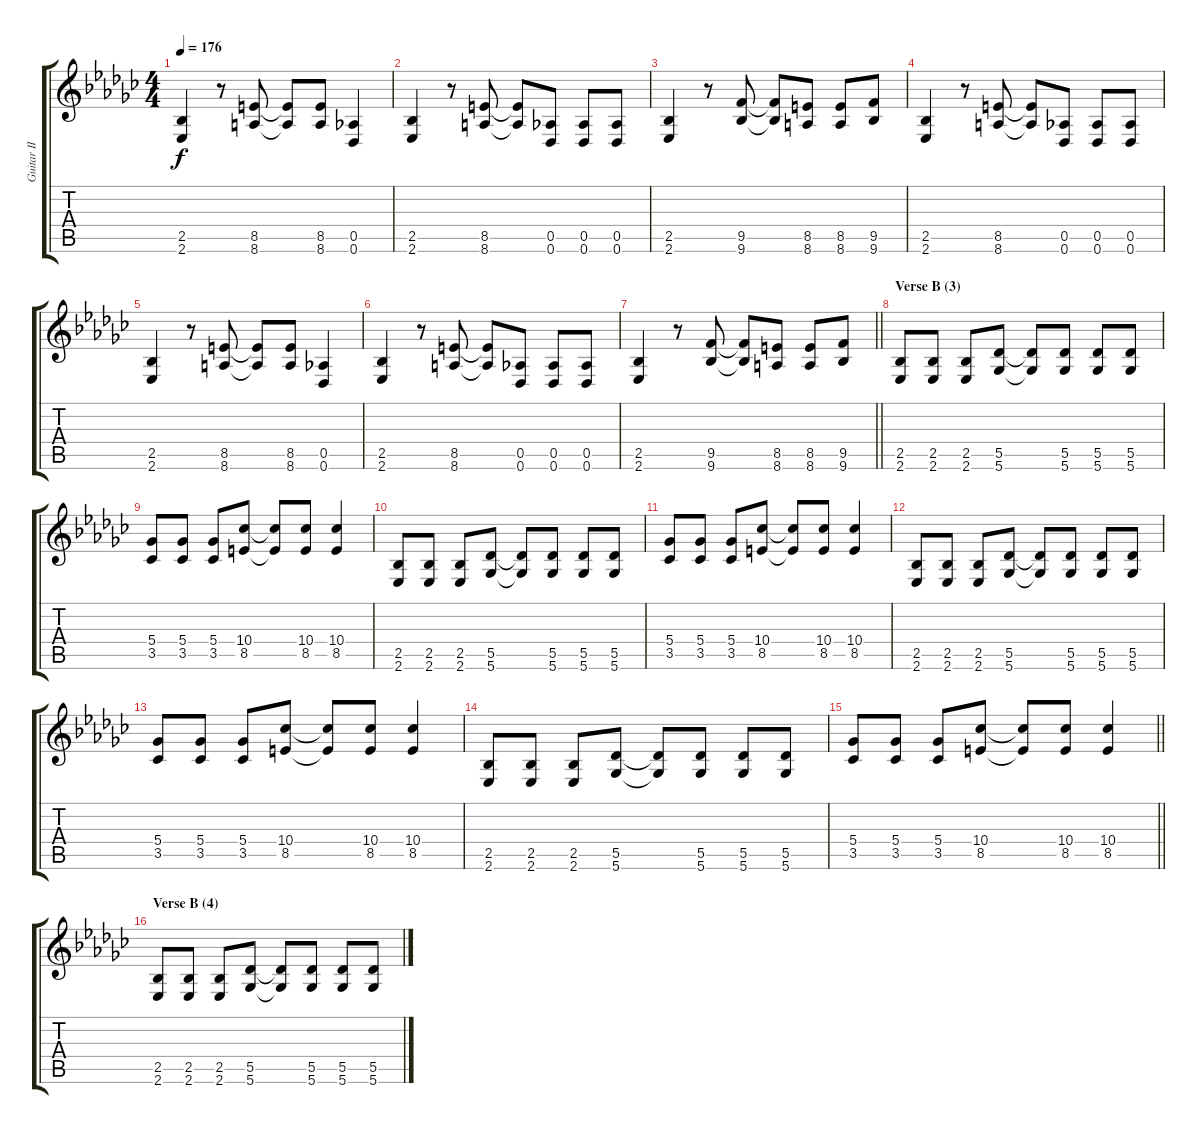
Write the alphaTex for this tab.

\track ("Guitar II" "Guitar II") {instrument distortionguitar}
\staff {score tabs}
\tuning (Eb4 Bb3 Gb3 Db3 Ab2 Db2) {hide}
\ts (4 4)
\tempo 176
\clef g2
\ks ebminor
(2.5 2.6).4{dy f} r.8 (8.5 8.6).8 (8.5{t} 8.6{t}).8 (8.5 8.6).8 (0.5 0.6).4 |
(2.5 2.6).4 r.8 (8.5 8.6).8 (8.5{t} 8.6{t}).8 (0.5 0.6).8 (0.5 0.6).8 (0.5 0.6).8 |
(2.5 2.6).4 r.8 (9.5 9.6).8 (9.5{t} 9.6{t}).8 (8.5 8.6).8 (8.5 8.6).8 (9.5 9.6).8 |
(2.5 2.6).4 r.8 (8.5 8.6).8 (8.5{t} 8.6{t}).8 (0.5 0.6).8 (0.5 0.6).8 (0.5 0.6).8 |
(2.5 2.6).4 r.8 (8.5 8.6).8 (8.5{t} 8.6{t}).8 (8.5 8.6).8 (0.5 0.6).4 |
(2.5 2.6).4 r.8 (8.5 8.6).8 (8.5{t} 8.6{t}).8 (0.5 0.6).8 (0.5 0.6).8 (0.5 0.6).8 |
\barLineRight lightlight
(2.5 2.6).4 r.8 (9.5 9.6).8 (9.5{t} 9.6{t}).8 (8.5 8.6).8 (8.5 8.6).8 (9.5 9.6).8 |
\section ("" "Verse B (3)")
(2.5 2.6).8 (2.5 2.6).8 (2.5 2.6).8 (5.5 5.6).8 (5.5{t} 5.6{t}).8 (5.5 5.6).8 (5.5 5.6).8 (5.5 5.6).8 |
(5.4 3.5).8 (5.4 3.5).8 (5.4 3.5).8 (10.4 8.5).8 (10.4{t} 8.5{t}).8 (10.4 8.5).8 (10.4 8.5).4 |
(2.5 2.6).8 (2.5 2.6).8 (2.5 2.6).8 (5.5 5.6).8 (5.5{t} 5.6{t}).8 (5.5 5.6).8 (5.5 5.6).8 (5.5 5.6).8 |
(5.4 3.5).8 (5.4 3.5).8 (5.4 3.5).8 (10.4 8.5).8 (10.4{t} 8.5{t}).8 (10.4 8.5).8 (10.4 8.5).4 |
(2.5 2.6).8 (2.5 2.6).8 (2.5 2.6).8 (5.5 5.6).8 (5.5{t} 5.6{t}).8 (5.5 5.6).8 (5.5 5.6).8 (5.5 5.6).8 |
(5.4 3.5).8 (5.4 3.5).8 (5.4 3.5).8 (10.4 8.5).8 (10.4{t} 8.5{t}).8 (10.4 8.5).8 (10.4 8.5).4 |
(2.5 2.6).8 (2.5 2.6).8 (2.5 2.6).8 (5.5 5.6).8 (5.5{t} 5.6{t}).8 (5.5 5.6).8 (5.5 5.6).8 (5.5 5.6).8 |
\barLineRight lightlight
(5.4 3.5).8 (5.4 3.5).8 (5.4 3.5).8 (10.4 8.5).8 (10.4{t} 8.5{t}).8 (10.4 8.5).8 (10.4 8.5).4 |
\section ("" "Verse B (4)")
(2.5 2.6).8 (2.5 2.6).8 (2.5 2.6).8 (5.5 5.6).8 (5.5{t} 5.6{t}).8 (5.5 5.6).8 (5.5 5.6).8 (5.5 5.6).8
